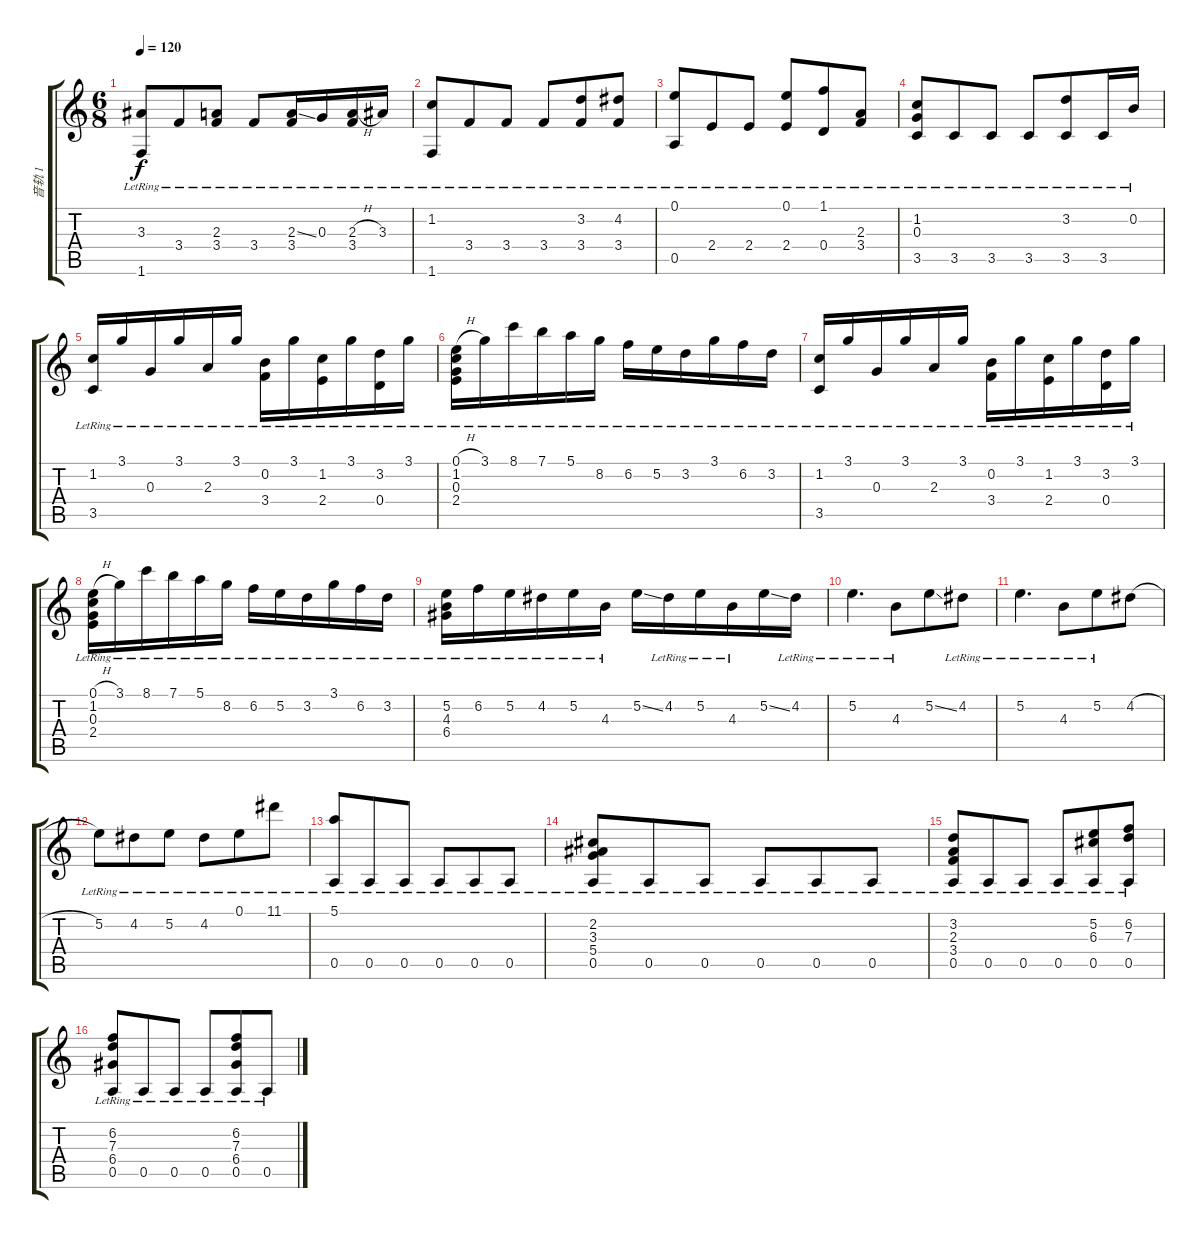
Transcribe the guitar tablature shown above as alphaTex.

\track ("音轨 1" "音轨 1") {instrument acousticguitarsteel}
\staff {score tabs}
\tuning (E4 B3 G3 D3 A2 E2) {hide}
\ts (6 8)
\tempo 120
\clef g2
\ks c
(3.3{lr} 1.6{lr}).8{dy f} 3.4{lr}.8 (2.3{lr} 3.4{lr}).8 3.4{lr}.8 (2.3{ss} 3.4{lr}).16 0.3{lr}.16 (2.3{h} 3.4{lr}).16 3.3{lr}.16 |
(1.2{lr} 1.6{lr}).8 3.4{lr}.8 3.4{lr}.8 3.4{lr}.8 (3.2{lr} 3.4{lr}).8 (4.2{lr} 3.4{lr}).8 |
(0.1{lr} 0.5{lr}).8 2.4{lr}.8 2.4{lr}.8 (0.1{lr} 2.4{lr}).8 (1.1{lr} 0.4{lr}).8 (2.3{lr} 3.4{lr}).8 |
(1.2{lr} 0.3{lr} 3.5{lr}).8 3.5{lr}.8 3.5{lr}.8 3.5{lr}.8 (3.2{lr} 3.5{lr}).8 3.5{lr}.16 0.2{lr}.16 |
(1.2{lr} 3.5{lr}).16 3.1{lr}.16 0.3{lr}.16 3.1{lr}.16 2.3{lr}.16 3.1{lr}.16 (0.2{lr} 3.4{lr}).16 3.1{lr}.16 (1.2{lr} 2.4{lr}).16 3.1{lr}.16 (3.2{lr} 0.4{lr}).16 3.1{lr}.16 |
(0.1{h} 1.2{lr} 0.3{lr} 2.4{lr}).16 3.1{lr}.16 8.1{lr}.16 7.1{lr}.16 5.1{lr}.16 8.2{lr}.16 6.2{lr}.16 5.2{lr}.16 3.2{lr}.16 3.1{lr}.16 6.2{lr}.16 3.2{lr}.16 |
(1.2{lr} 3.5{lr}).16 3.1{lr}.16 0.3{lr}.16 3.1{lr}.16 2.3{lr}.16 3.1{lr}.16 (0.2{lr} 3.4{lr}).16 3.1{lr}.16 (1.2{lr} 2.4{lr}).16 3.1{lr}.16 (3.2{lr} 0.4{lr}).16 3.1{lr}.16 |
(0.1{h} 1.2{lr} 0.3{lr} 2.4{lr}).16 3.1{lr}.16 8.1{lr}.16 7.1{lr}.16 5.1{lr}.16 8.2{lr}.16 6.2{lr}.16 5.2{lr}.16 3.2{lr}.16 3.1{lr}.16 6.2{lr}.16 3.2{lr}.16 |
(5.2{lr} 4.3{lr} 6.4{lr}).16 6.2{lr}.16 5.2{lr}.16 4.2{lr}.16 5.2{lr}.16 4.3{lr}.16 5.2{ss}.16 4.2{lr}.16 5.2{lr}.16 4.3{lr}.16 5.2{ss}.16 4.2{lr}.16 |
5.2{lr}.4{d} 4.3{lr}.8 5.2{ss}.8 4.2{lr}.8 |
5.2{lr}.4{d} 4.3{lr}.8 5.2{lr}.8 4.2{h}.8 |
5.2{lr}.8 4.2{lr}.8 5.2{lr}.8 4.2{lr}.8 0.1{lr}.8 11.1{lr}.8 |
(5.1{lr} 0.5{lr}).8 0.5{lr}.8 0.5{lr}.8 0.5{lr}.8 0.5{lr}.8 0.5{lr}.8 |
(2.2{lr} 3.3{lr} 5.4{lr} 0.5{lr}).8 0.5{lr}.8 0.5{lr}.8 0.5{lr}.8 0.5{lr}.8 0.5{lr}.8 |
(3.2{lr} 2.3{lr} 3.4{lr} 0.5{lr}).8 0.5{lr}.8 0.5{lr}.8 0.5{lr}.8 (5.2{lr} 6.3{lr} 0.5{lr}).8 (6.2{lr} 7.3{lr} 0.5{lr}).8 |
(6.2{lr} 7.3{lr} 6.4{lr} 0.5{lr}).8 0.5{lr}.8 0.5{lr}.8 0.5{lr}.8 (6.2{lr} 7.3{lr} 6.4{lr} 0.5{lr}).8 0.5{lr}.8
